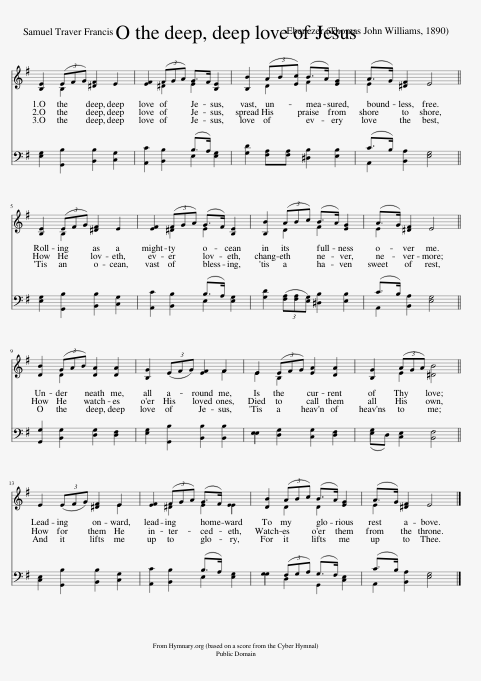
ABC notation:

X:1
%%score ( 1 2 ) ( 3 4 )
L:1/8
M:none
I:linebreak $
K:G
V:1 treble
V:2 treble
V:3 bass
V:4 bass
V:1
 [B,E]2 (3(EFG) [^DF]2 E2 | [EF]2 (3(FGA) G>F [B,E]2 | [B,B]2 (3(AB[Ec]) (B>A) [EG]2 | (A>G) [^DF]2 E4 ||$ [B,E]2 (3(EFG) [^DF]2 E2 | %5
 [EF]2 (3(FGA) (G>F) [B,E]2 | [B,B]2 (3(ABc) (B>A) [EG]2 | (A>G) [^DF]2 E4 ||$ [DB]2 (3(GAB) [DA]2 [DA]2 | [B,G]2 (3(EFG) [EF]2 F2 | %10
 E2 (3(EFG) [EA]2 [DA]2 | [B,G]2 (3(AGA) [^DB]4 ||$ E2 (3(EFG) [^DF]2 E2 | [EF]2 (3(FGA) (G>F) E2 | [DB]2 (3(ABc) (B>A) [EG]2 | %15
 (A>G) [^DF]2 E4 |] %16
V:2
 x2 B,2 x4 | x2 ^D2 E2 x2 | x2 D2 F2 x2 | E2 x6 ||$ x2 B,2 x4 | %5
 x2 ^D2 E2 x2 | x2 D2 F2 x2 | E2 x6 ||$ x2 D2 x4 | x6 F2 | %10
 E2 B,2 x4 | x2 E2 x4 ||$ x6 E2 | x2 ^D2 E2 E2 | x2 D2 D2 x2 | %15
 E2 x6 |] %16
V:3
 [E,G,]2 [G,,B,]2 [B,,B,]2 [C,G,]2 | [A,,C]2 [B,,B,]2 (B,>A,) [E,G,]2 | [G,D]2 [F,A,][F,A,] [^D,B,]2 [E,B,]2 | (C>B,) [B,,A,]2 [E,G,]4 ||$ [E,G,]2 [G,,B,]2 [B,,B,]2 [C,G,]2 | %5
 [A,,C]2 [B,,B,]2 (B,>A,) [E,G,]2 | [G,D]2 (3([F,A,][F,A,][E,G,]) [^D,B,]2 [E,B,]2 | (C>B,) [B,,A,]2 [E,G,]4 ||$ [G,,G,]2 [B,,G,]2 [D,G,]2 [D,F,]2 | [E,G,]2 [G,,B,]2 [B,,B,]2 [B,,B,]2 | %10
 E,2 [D,G,]2 [C,G,]2 [D,F,]2 | (E,D,) [C,E,]2 [B,,F,]4 ||$ [C,E,]2 [G,,B,]2 [B,,B,]2 [C,G,]2 | [A,,C]2 [B,,B,]2 (B,>A,) [E,G,]2 | G,2 (3(F,G,A,) (G,>F,) [C,E,]2 | %15
 (C>B,) [B,,A,]2 [E,G,]4 |] %16
V:4
 x8 | x4 E,2 x2 | x8 | A,,2 x6 ||$ x8 | %5
 x4 E,2 x2 | x8 | A,,2 x6 ||$ x8 | x8 | %10
 E,2 x6 | G,2 x6 ||$ x8 | x4 E,2 x2 | G,2 D,2 G,,2 x2 | %15
 A,,2 x6 |] %16
